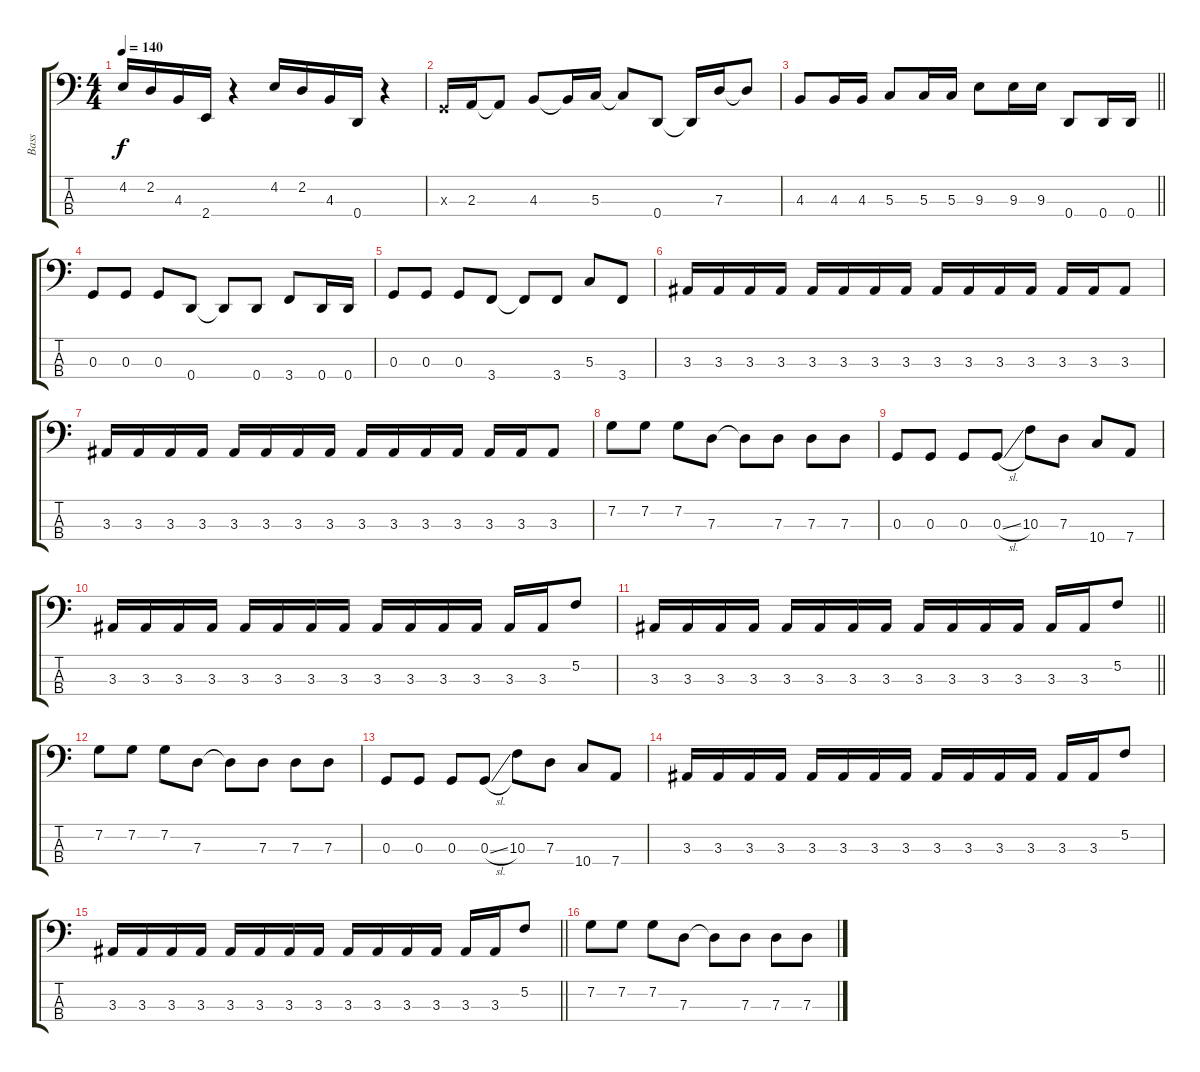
\track ("Bass" "Bass") {instrument electricbasspick}
\staff {score tabs}
\tuning (F2 C2 G1 D1) {hide}
\ts (4 4)
\tempo 140
\clef f4
\ks c
4.2.16{dy f} 2.2.16 4.3.16 2.4.16 r.4 4.2.16 2.2.16 4.3.16 0.4.16 r.4 |
0.3{x}.16 2.3.16 2.3{t}.8 4.3.8 4.3{t}.16 5.3.16 5.3{t}.8 0.4.8 0.4{t}.16 7.3.16 7.3{t}.8 |
\barLineRight lightlight
4.3.8 4.3.16 4.3.16 5.3.8 5.3.16 5.3.16 9.3.8 9.3.16 9.3.16 0.4.8 0.4.16 0.4.16 |
0.3.8 0.3.8 0.3.8 0.4.8 0.4{t}.8 0.4.8 3.4.8 0.4.16 0.4.16 |
0.3.8 0.3.8 0.3.8 3.4.8 3.4{t}.8 3.4.8 5.3.8 3.4.8 |
3.3.16 3.3.16 3.3.16 3.3.16 3.3.16 3.3.16 3.3.16 3.3.16 3.3.16 3.3.16 3.3.16 3.3.16 3.3.16 3.3.16 3.3.8 |
3.3.16 3.3.16 3.3.16 3.3.16 3.3.16 3.3.16 3.3.16 3.3.16 3.3.16 3.3.16 3.3.16 3.3.16 3.3.16 3.3.16 3.3.8 |
7.2.8 7.2.8 7.2.8 7.3.8 7.3{t}.8 7.3.8 7.3.8 7.3.8 |
0.3.8 0.3.8 0.3.8 0.3{sl}.8 10.3.8 7.3.8 10.4.8 7.4.8 |
3.3.16 3.3.16 3.3.16 3.3.16 3.3.16 3.3.16 3.3.16 3.3.16 3.3.16 3.3.16 3.3.16 3.3.16 3.3.16 3.3.16 5.2.8 |
\barLineRight lightlight
3.3.16 3.3.16 3.3.16 3.3.16 3.3.16 3.3.16 3.3.16 3.3.16 3.3.16 3.3.16 3.3.16 3.3.16 3.3.16 3.3.16 5.2.8 |
7.2.8 7.2.8 7.2.8 7.3.8 7.3{t}.8 7.3.8 7.3.8 7.3.8 |
0.3.8 0.3.8 0.3.8 0.3{sl}.8 10.3.8 7.3.8 10.4.8 7.4.8 |
3.3.16 3.3.16 3.3.16 3.3.16 3.3.16 3.3.16 3.3.16 3.3.16 3.3.16 3.3.16 3.3.16 3.3.16 3.3.16 3.3.16 5.2.8 |
\barLineRight lightlight
3.3.16 3.3.16 3.3.16 3.3.16 3.3.16 3.3.16 3.3.16 3.3.16 3.3.16 3.3.16 3.3.16 3.3.16 3.3.16 3.3.16 5.2.8 |
7.2.8 7.2.8 7.2.8 7.3.8 7.3{t}.8 7.3.8 7.3.8 7.3.8
